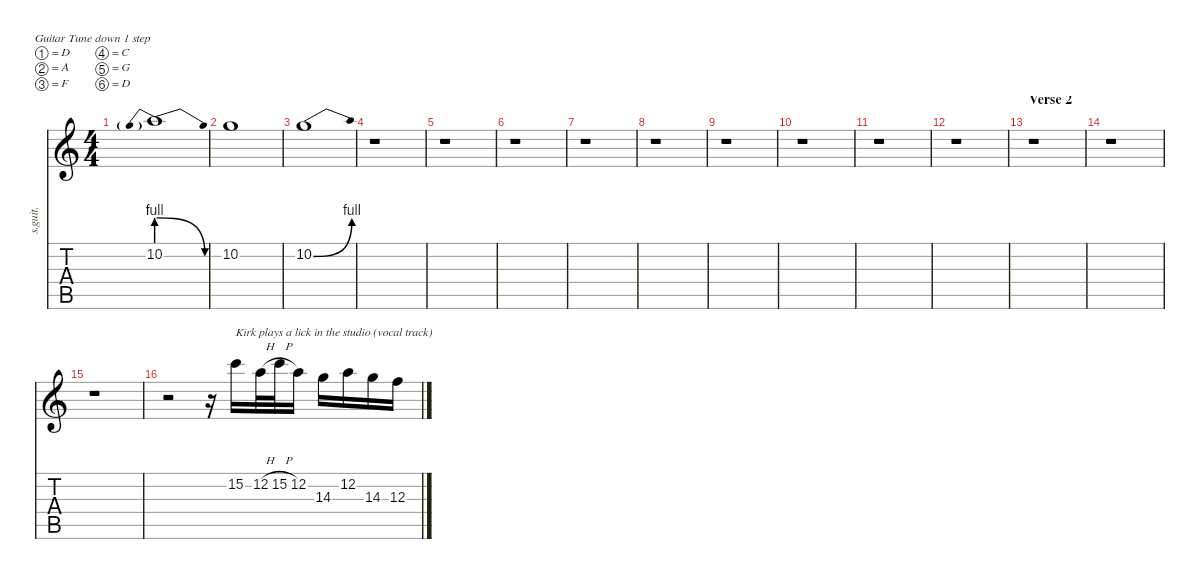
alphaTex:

\defaultSystemsLayout 4
\hideDynamics
\bracketExtendMode nobrackets
\track ("Extra 1" "s.guit.") {instrument distortionguitar}
\staff {score tabs}
\tuning (D4 A3 F3 C3 G2 D2)
\ts (4 4)
\tempo (87 hide)
\clef g2
\ks c
10.2{be (prebendrelease 0 4 30 0)}.1{lyrics (0 "") lyrics (1 "") lyrics (2 "") lyrics (3 "") lyrics (4 "") dy f} |
\tempo (89 hide)
10.2.1{lyrics (0 "") lyrics (1 "") lyrics (2 "") lyrics (3 "") lyrics (4 "")} |
10.2{be (bend 0 0 60 4)}.1{lyrics (0 "") lyrics (1 "") lyrics (2 "") lyrics (3 "") lyrics (4 "")} |
\tempo (90 hide)
r.1 |
\tempo (86 hide)
r.1 |
\tempo (87 hide)
r.1 |
\tempo (89 hide)
r.1 |
\tempo (91 hide)
r.1 |
\tempo (90 hide)
r.1 |
r.1 |
\tempo (87 hide)
r.1 |
\tempo (90 hide)
r.1 |
\section ("" "Verse 2")
\tempo (88 hide)
r.1 |
\tempo (90 hide)
r.1 |
\tempo (89 hide)
r.1 |
r.2 r.16 15.2.16{txt "Kirk plays a lick in the studio (vocal track)" lyrics (0 "") lyrics (1 "") lyrics (2 "") lyrics (3 "") lyrics (4 "") dy p} 12.2{h}.32{lyrics (0 "") lyrics (1 "") lyrics (2 "") lyrics (3 "") lyrics (4 "")} 15.2{h}.32{lyrics (0 "") lyrics (1 "") lyrics (2 "") lyrics (3 "") lyrics (4 "")} 12.2.16{lyrics (0 "") lyrics (1 "") lyrics (2 "") lyrics (3 "") lyrics (4 "")} 14.3.16{lyrics (0 "") lyrics (1 "") lyrics (2 "") lyrics (3 "") lyrics (4 "")} 12.2.16{lyrics (0 "") lyrics (1 "") lyrics (2 "") lyrics (3 "") lyrics (4 "")} 14.3.16{lyrics (0 "") lyrics (1 "") lyrics (2 "") lyrics (3 "") lyrics (4 "")} 12.3.16{lyrics (0 "") lyrics (1 "") lyrics (2 "") lyrics (3 "") lyrics (4 "")}
